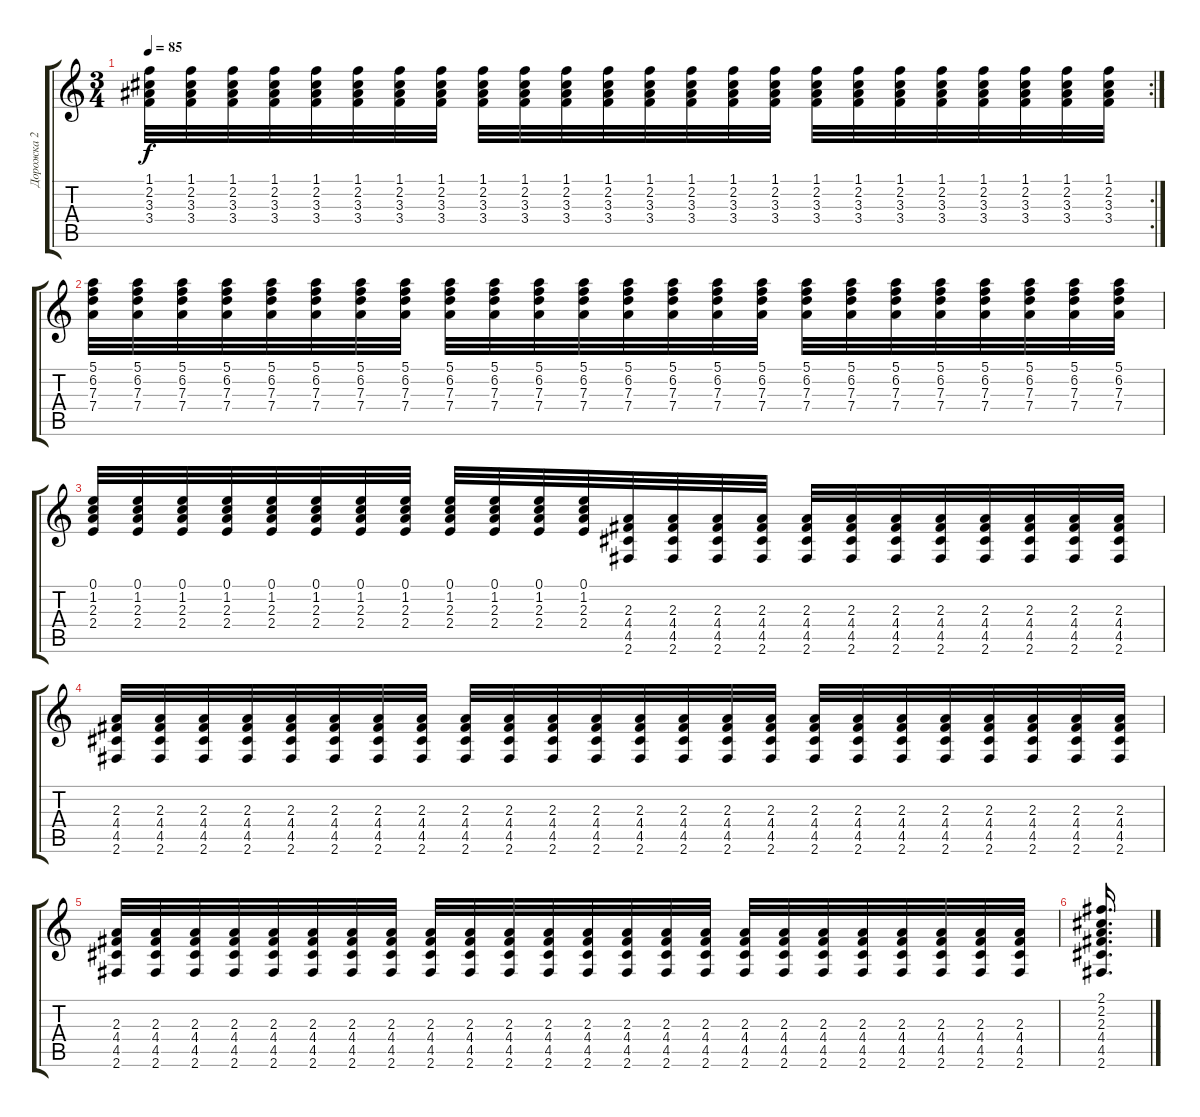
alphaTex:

\track ("Дорожка 2" "Дорожка 2") {instrument distortionguitar}
\staff {score tabs}
\tuning (E4 B3 G3 D3 A2 E2) {hide}
\rc 2
\ts (3 4)
\tempo 85
\clef g2
\ks c
(1.1 2.2 3.3 3.4).32{dy f} (1.1 2.2 3.3 3.4).32 (1.1 2.2 3.3 3.4).32 (1.1 2.2 3.3 3.4).32 (1.1 2.2 3.3 3.4).32 (1.1 2.2 3.3 3.4).32 (1.1 2.2 3.3 3.4).32 (1.1 2.2 3.3 3.4).32 (1.1 2.2 3.3 3.4).32 (1.1 2.2 3.3 3.4).32 (1.1 2.2 3.3 3.4).32 (1.1 2.2 3.3 3.4).32 (1.1 2.2 3.3 3.4).32 (1.1 2.2 3.3 3.4).32 (1.1 2.2 3.3 3.4).32 (1.1 2.2 3.3 3.4).32 (1.1 2.2 3.3 3.4).32 (1.1 2.2 3.3 3.4).32 (1.1 2.2 3.3 3.4).32 (1.1 2.2 3.3 3.4).32 (1.1 2.2 3.3 3.4).32 (1.1 2.2 3.3 3.4).32 (1.1 2.2 3.3 3.4).32 (1.1 2.2 3.3 3.4).32 |
(5.1 6.2 7.3 7.4).32 (5.1 6.2 7.3 7.4).32 (5.1 6.2 7.3 7.4).32 (5.1 6.2 7.3 7.4).32 (5.1 6.2 7.3 7.4).32 (5.1 6.2 7.3 7.4).32 (5.1 6.2 7.3 7.4).32 (5.1 6.2 7.3 7.4).32 (5.1 6.2 7.3 7.4).32 (5.1 6.2 7.3 7.4).32 (5.1 6.2 7.3 7.4).32 (5.1 6.2 7.3 7.4).32 (5.1 6.2 7.3 7.4).32 (5.1 6.2 7.3 7.4).32 (5.1 6.2 7.3 7.4).32 (5.1 6.2 7.3 7.4).32 (5.1 6.2 7.3 7.4).32 (5.1 6.2 7.3 7.4).32 (5.1 6.2 7.3 7.4).32 (5.1 6.2 7.3 7.4).32 (5.1 6.2 7.3 7.4).32 (5.1 6.2 7.3 7.4).32 (5.1 6.2 7.3 7.4).32 (5.1 6.2 7.3 7.4).32 |
(0.1 1.2 2.3 2.4).32 (0.1 1.2 2.3 2.4).32 (0.1 1.2 2.3 2.4).32 (0.1 1.2 2.3 2.4).32 (0.1 1.2 2.3 2.4).32 (0.1 1.2 2.3 2.4).32 (0.1 1.2 2.3 2.4).32 (0.1 1.2 2.3 2.4).32 (0.1 1.2 2.3 2.4).32 (0.1 1.2 2.3 2.4).32 (0.1 1.2 2.3 2.4).32 (0.1 1.2 2.3 2.4).32 (2.3 4.4 4.5 2.6).32 (2.3 4.4 4.5 2.6).32 (2.3 4.4 4.5 2.6).32 (2.3 4.4 4.5 2.6).32 (2.3 4.4 4.5 2.6).32 (2.3 4.4 4.5 2.6).32 (2.3 4.4 4.5 2.6).32 (2.3 4.4 4.5 2.6).32 (2.3 4.4 4.5 2.6).32 (2.3 4.4 4.5 2.6).32 (2.3 4.4 4.5 2.6).32 (2.3 4.4 4.5 2.6).32 |
(2.3 4.4 4.5 2.6).32 (2.3 4.4 4.5 2.6).32 (2.3 4.4 4.5 2.6).32 (2.3 4.4 4.5 2.6).32 (2.3 4.4 4.5 2.6).32 (2.3 4.4 4.5 2.6).32 (2.3 4.4 4.5 2.6).32 (2.3 4.4 4.5 2.6).32 (2.3 4.4 4.5 2.6).32 (2.3 4.4 4.5 2.6).32 (2.3 4.4 4.5 2.6).32 (2.3 4.4 4.5 2.6).32 (2.3 4.4 4.5 2.6).32 (2.3 4.4 4.5 2.6).32 (2.3 4.4 4.5 2.6).32 (2.3 4.4 4.5 2.6).32 (2.3 4.4 4.5 2.6).32 (2.3 4.4 4.5 2.6).32 (2.3 4.4 4.5 2.6).32 (2.3 4.4 4.5 2.6).32 (2.3 4.4 4.5 2.6).32 (2.3 4.4 4.5 2.6).32 (2.3 4.4 4.5 2.6).32 (2.3 4.4 4.5 2.6).32 |
(2.3 4.4 4.5 2.6).32 (2.3 4.4 4.5 2.6).32 (2.3 4.4 4.5 2.6).32 (2.3 4.4 4.5 2.6).32 (2.3 4.4 4.5 2.6).32 (2.3 4.4 4.5 2.6).32 (2.3 4.4 4.5 2.6).32 (2.3 4.4 4.5 2.6).32 (2.3 4.4 4.5 2.6).32 (2.3 4.4 4.5 2.6).32 (2.3 4.4 4.5 2.6).32 (2.3 4.4 4.5 2.6).32 (2.3 4.4 4.5 2.6).32 (2.3 4.4 4.5 2.6).32 (2.3 4.4 4.5 2.6).32 (2.3 4.4 4.5 2.6).32 (2.3 4.4 4.5 2.6).32 (2.3 4.4 4.5 2.6).32 (2.3 4.4 4.5 2.6).32 (2.3 4.4 4.5 2.6).32 (2.3 4.4 4.5 2.6).32 (2.3 4.4 4.5 2.6).32 (2.3 4.4 4.5 2.6).32 (2.3 4.4 4.5 2.6).32 |
(2.1 2.2 2.3 4.4 4.5 2.6).16{d}
